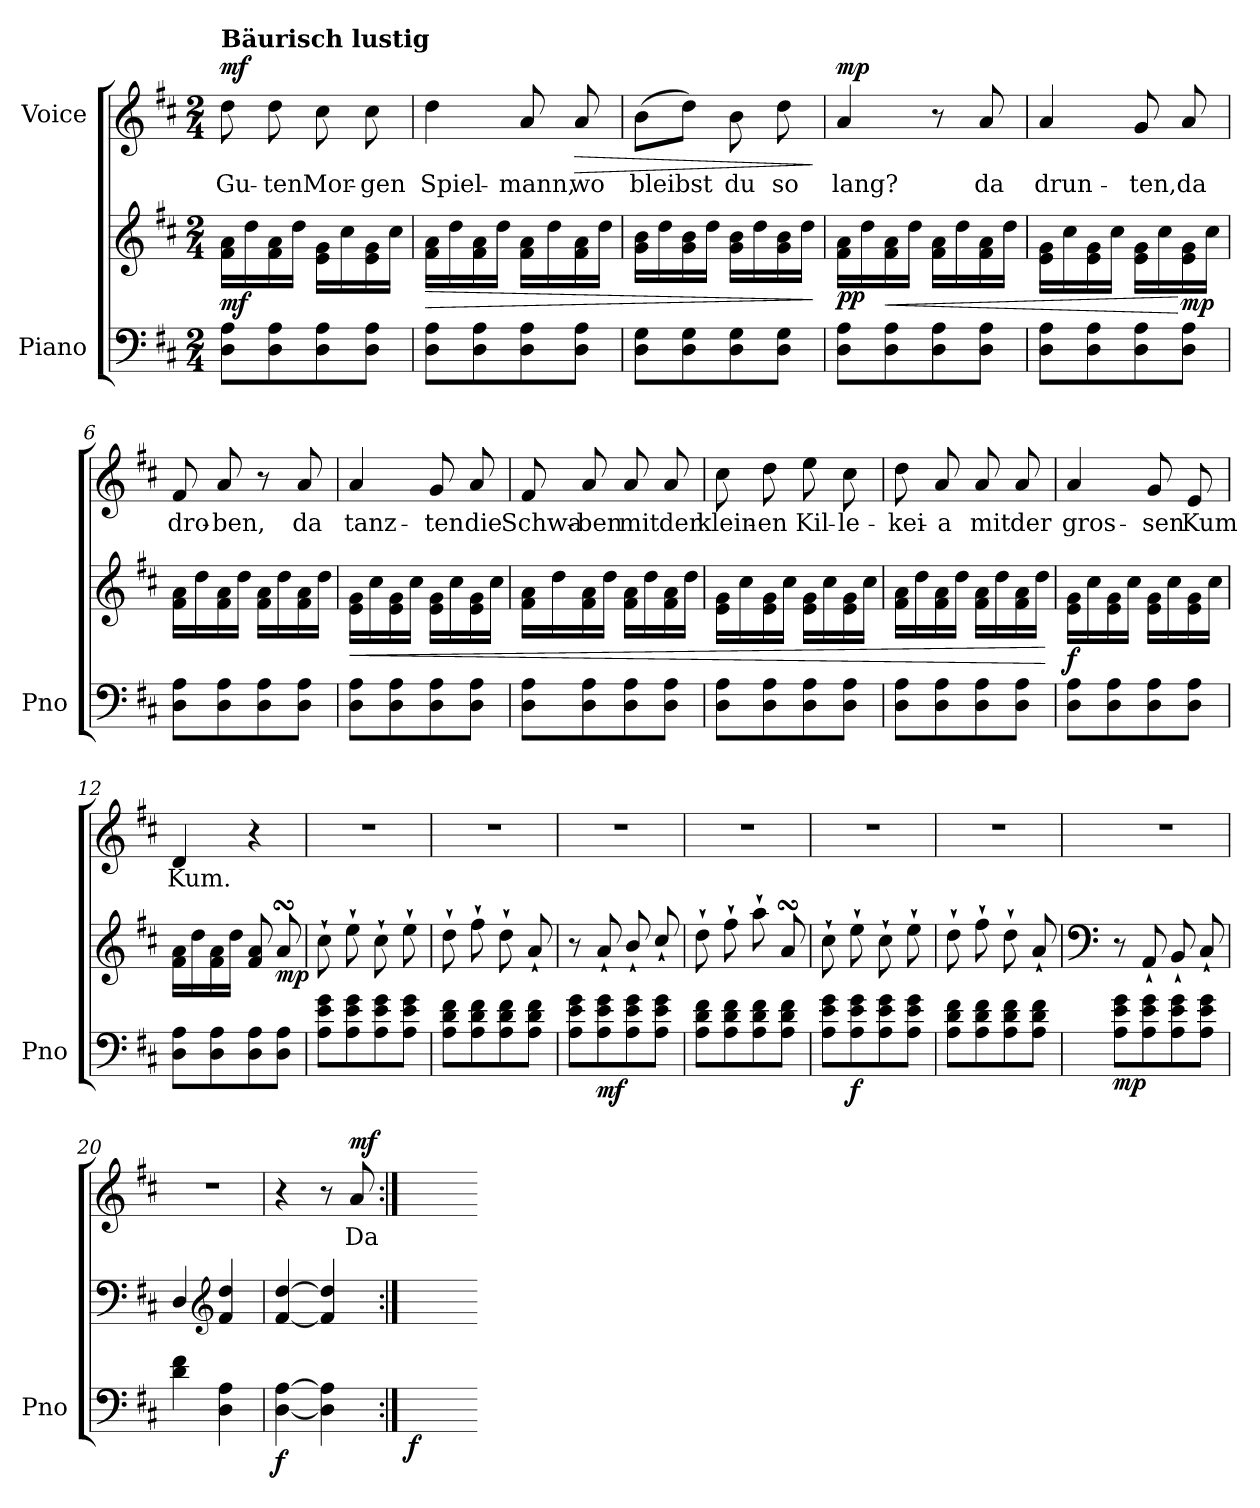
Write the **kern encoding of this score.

**kern	**kern	**dynam	**kern	**text	**dynam
*part2	*part2	*part2	*part1	*part1	*part1
*staff3	*staff2	*staff2/3	*staff1	*staff1	*staff1
*I"Piano	*	*	*I"Voice	*	*
*I'Pno	*	*	*	*	*
*clefF4	*clefG2	*	*clefG2	*	*
*k[f#c#]	*k[f#c#]	*	*k[f#c#]	*	*
*M2/4	*M2/4	*	*M2/4	*	*
=1	=1	=1	=1	=1	=1
!	!	!	!LO:TX:a:B:t=Bäurisch lustig	!	!
!	!	!LO:DY:b	!	!LO:LY:b	!LO:DY:a
8D\ 8A\L	16f#\ 16a\LL	mf	8dd\	Gu-	mf
.	16dd\	.	.	.	.
!	!	!	!	!LO:LY:b	!
8D\ 8A\	16f#\ 16a\	.	8dd\	-ten	.
.	16dd\JJ	.	.	.	.
!	!	!	!	!LO:LY:b	!
8D\ 8A\	16e\ 16g\LL	.	8cc#\	Mor-	.
.	16cc#\	.	.	.	.
!	!	!	!	!LO:LY:b	!
8D\ 8A\J	16e\ 16g\	.	8cc#\	-gen	.
.	16cc#\JJ	.	.	.	.
=2	=2	=2	=2	=2	=2
!	!	!LO:HP:b	!	!LO:LY:b	!
8D\ 8A\L	16f#\ 16a\LL	>	4dd\	Spiel-	.
.	16dd\	.	.	.	.
8D\ 8A\	16f#\ 16a\	.	.	.	.
.	16dd\JJ	.	.	.	.
!	!	!	!	!LO:LY:b	!
8D\ 8A\	16f#\ 16a\LL	.	8a/	-mann,	.
.	16dd\	.	.	.	.
!	!	!	!	!LO:LY:b	!LO:HP:b
8D\ 8A\J	16f#\ 16a\	.	8a/	wo	>
.	16dd\JJ	.	.	.	.
=3	=3	=3	=3	=3	=3
!	!	!	!	!LO:LY:b	!
8D\ 8G\L	16g\ 16b\LL	.	(>8b\L	bleibst	.
.	16dd\	.	.	.	.
8D\ 8G\	16g\ 16b\	.	8dd\J)	.	.
.	16dd\JJ	.	.	.	.
!	!	!	!	!LO:LY:b	!
8D\ 8G\	16g\ 16b\LL	.	8b\	du	.
.	16dd\	.	.	.	.
!	!	!	!	!LO:LY:b	!
8D\ 8G\J	16g\ 16b\	.	8dd\	so	.
.	16dd\JJ	.	.	.	.
.	.	]	.	.	]
=4	=4	=4	=4	=4	=4
!	!	!LO:DY:b	!	!LO:LY:b	!LO:DY:a
8D\ 8A\L	16f#\ 16a\LL	pp	4a/	lang?	mp
.	16dd\	.	.	.	.
!	!	!LO:HP:b	!	!	!
8D\ 8A\	16f#\ 16a\	<	.	.	.
.	16dd\JJ	.	.	.	.
8D\ 8A\	16f#\ 16a\LL	.	8r	.	.
.	16dd\	.	.	.	.
!	!	!	!	!LO:LY:b	!
8D\ 8A\J	16f#\ 16a\	.	8a/	da	.
.	16dd\JJ	.	.	.	.
=5	=5	=5	=5	=5	=5
!	!	!	!	!LO:LY:b	!
8D\ 8A\L	16e\ 16g\LL	.	4a/	drun-	.
.	16cc#\	.	.	.	.
8D\ 8A\	16e\ 16g\	.	.	.	.
.	16cc#\JJ	.	.	.	.
!	!	!	!	!LO:LY:b	!
8D\ 8A\	16e\ 16g\LL	.	8g/	-ten,	.
.	16cc#\	.	.	.	.
!	!	!LO:DY:n=1:b	!	!LO:LY:b	!
8D\ 8A\J	16e\ 16g\	[ mp	8a/	da	.
.	16cc#\JJ	.	.	.	.
=6	=6	=6	=6	=6	=6
!	!	!	!	!LO:LY:b	!
8D\ 8A\L	16f#\ 16a\LL	.	8f#/	dro-	.
.	16dd\	.	.	.	.
!	!	!	!	!LO:LY:b	!
8D\ 8A\	16f#\ 16a\	.	8a/	-ben,	.
.	16dd\JJ	.	.	.	.
8D\ 8A\	16f#\ 16a\LL	.	8r	.	.
.	16dd\	.	.	.	.
!	!	!	!	!LO:LY:b	!
8D\ 8A\J	16f#\ 16a\	.	8a/	da	.
.	16dd\JJ	.	.	.	.
!!LO:LB:g=z
=7	=7	=7	=7	=7	=7
!	!	!LO:HP:b	!	!LO:LY:b	!
8D\ 8A\L	16e\ 16g\LL	<	4a/	tanz-	.
.	16cc#\	.	.	.	.
8D\ 8A\	16e\ 16g\	.	.	.	.
.	16cc#\JJ	.	.	.	.
!	!	!	!	!LO:LY:b	!
8D\ 8A\	16e\ 16g\LL	.	8g/	-ten	.
.	16cc#\	.	.	.	.
!	!	!	!	!LO:LY:b	!
8D\ 8A\J	16e\ 16g\	.	8a/	die	.
.	16cc#\JJ	.	.	.	.
=8	=8	=8	=8	=8	=8
!	!	!	!	!LO:LY:b	!
8D\ 8A\L	16f#\ 16a\LL	.	8f#/	Schwa-	.
.	16dd\	.	.	.	.
!	!	!	!	!LO:LY:b	!
8D\ 8A\	16f#\ 16a\	.	8a/	-ben	.
.	16dd\JJ	.	.	.	.
!	!	!	!	!LO:LY:b	!
8D\ 8A\	16f#\ 16a\LL	.	8a/	mit	.
.	16dd\	.	.	.	.
!	!	!	!	!LO:LY:b	!
8D\ 8A\J	16f#\ 16a\	.	8a/	der	.
.	16dd\JJ	.	.	.	.
=9	=9	=9	=9	=9	=9
!	!	!	!	!LO:LY:b	!
8D\ 8A\L	16e\ 16g\LL	.	8cc#\	klein-	.
.	16cc#\	.	.	.	.
!	!	!	!	!LO:LY:b	!
8D\ 8A\	16e\ 16g\	.	8dd\	-en	.
.	16cc#\JJ	.	.	.	.
!	!	!	!	!LO:LY:b	!
8D\ 8A\	16e\ 16g\LL	.	8ee\	Kil-	.
.	16cc#\	.	.	.	.
!	!	!	!	!LO:LY:b	!
8D\ 8A\J	16e\ 16g\	.	8cc#\	-le-	.
.	16cc#\JJ	.	.	.	.
=10	=10	=10	=10	=10	=10
!	!	!	!	!LO:LY:b	!
8D\ 8A\L	16f#\ 16a\LL	.	8dd\	-kei-	.
.	16dd\	.	.	.	.
!	!	!	!	!LO:LY:b	!
8D\ 8A\	16f#\ 16a\	.	8a/	-a	.
.	16dd\JJ	.	.	.	.
!	!	!	!	!LO:LY:b	!
8D\ 8A\	16f#\ 16a\LL	.	8a/	mit	.
.	16dd\	.	.	.	.
!	!	!	!	!LO:LY:b	!
8D\ 8A\J	16f#\ 16a\	.	8a/	der	.
.	16dd\JJ	.	.	.	.
.	.	[	.	.	.
=11	=11	=11	=11	=11	=11
!	!	!LO:DY:b	!	!LO:LY:b	!
8D\ 8A\L	16e\ 16g\LL	f	4a/	gros-	.
.	16cc#\	.	.	.	.
8D\ 8A\	16e\ 16g\	.	.	.	.
.	16cc#\JJ	.	.	.	.
!	!	!	!	!LO:LY:b	!
8D\ 8A\	16e\ 16g\LL	.	8g/	-sen	.
.	16cc#\	.	.	.	.
!	!	!	!	!LO:LY:b	!
8D\ 8A\J	16e\ 16g\	.	8e/	Kum	.
.	16cc#\JJ	.	.	.	.
=12	=12	=12	=12	=12	=12
!	!	!	!	!LO:LY:b	!
8D\ 8A\L	16f#\ 16a\LL	.	4d/	Kum.	.
.	16dd\	.	.	.	.
8D\ 8A\	16f#\ 16a\	.	.	.	.
.	16dd\JJ	.	.	.	.
8D\ 8A\	8f#/ 8a/	.	4r	.	.
!	!	!LO:DY:b	!	!	!
8D\ 8A\J	8asSSS/	mp	.	.	.
!!LO:LB:g=z
=13	=13	=13	=13	=13	=13
8A\ 8e\ 8g\L	8cc#`\	.	2r	.	.
8A\ 8e\ 8g\	8ee`\	.	.	.	.
8A\ 8e\ 8g\	8cc#`\	.	.	.	.
8A\ 8e\ 8g\J	8ee`\	.	.	.	.
=14	=14	=14	=14	=14	=14
8A\ 8d\ 8f#\L	8dd`\	.	2r	.	.
8A\ 8d\ 8f#\	8ff#`\	.	.	.	.
8A\ 8d\ 8f#\	8dd`\	.	.	.	.
8A\ 8d\ 8f#\J	8a`/	.	.	.	.
=15	=15	=15	=15	=15	=15
8A\ 8e\ 8g\L	8r	.	2r	.	.
!	!	!LO:DY:b=2	!	!	!
8A\ 8e\ 8g\	8a`/	mf	.	.	.
8A\ 8e\ 8g\	8b`/	.	.	.	.
8A\ 8e\ 8g\J	8cc#`/	.	.	.	.
=16	=16	=16	=16	=16	=16
8A\ 8d\ 8f#\L	8dd`\	.	2r	.	.
8A\ 8d\ 8f#\	8ff#`\	.	.	.	.
8A\ 8d\ 8f#\	8aa`\	.	.	.	.
8A\ 8d\ 8f#\J	8asSSS/	.	.	.	.
=17	=17	=17	=17	=17	=17
8A\ 8e\ 8g\L	8cc#`\	.	2r	.	.
!	!	!LO:DY:b=2	!	!	!
8A\ 8e\ 8g\	8ee`\	f	.	.	.
8A\ 8e\ 8g\	8cc#`\	.	.	.	.
8A\ 8e\ 8g\J	8ee`\	.	.	.	.
=18	=18	=18	=18	=18	=18
8A\ 8d\ 8f#\L	8dd`\	.	2r	.	.
8A\ 8d\ 8f#\	8ff#`\	.	.	.	.
8A\ 8d\ 8f#\	8dd`\	.	.	.	.
8A\ 8d\ 8f#\J	8a`/	.	.	.	.
=19	=19	=19	=19	=19	=19
*	*clefF4	*	*	*	*
!	!	!LO:DY:b=2	!	!	!
8A\ 8e\ 8g\L	8r	mp	2r	.	.
8A\ 8e\ 8g\	8AA`/	.	.	.	.
8A\ 8e\ 8g\	8BB`/	.	.	.	.
8A\ 8e\ 8g\J	8C#`/	.	.	.	.
=20	=20	=20	=20	=20	=20
4d\ 4f#\	4D/	.	2r	.	.
*	*clefG2	*	*	*	*
4D\ 4A\	4f#/ 4dd/	.	.	.	.
=21	=21	=21	=21	=21	=21
!	!	!LO:DY:b=2	!	!	!
[4D\ [4A\	[4f#/ [4dd/	f	4r	.	.
4D\] 4A\]	4f#/] 4dd/]	.	8r	.	.
!	!	!	!	!LO:LY:b	!LO:DY:a
.	.	.	8a/	Da	mf
=21X1:|!	=21X1:|!	=21X1:|!	=21X1:|!	=21X1:|!	=21X1:|!
!	!	!LO:DY:b=2	!	!	!
2D\yy 2A\yy	2f#/yy 2dd/yy	f	2ryy	.	.
=-	=-	=-	=-	=-	=-
*-	*-	*-	*-	*-	*-
